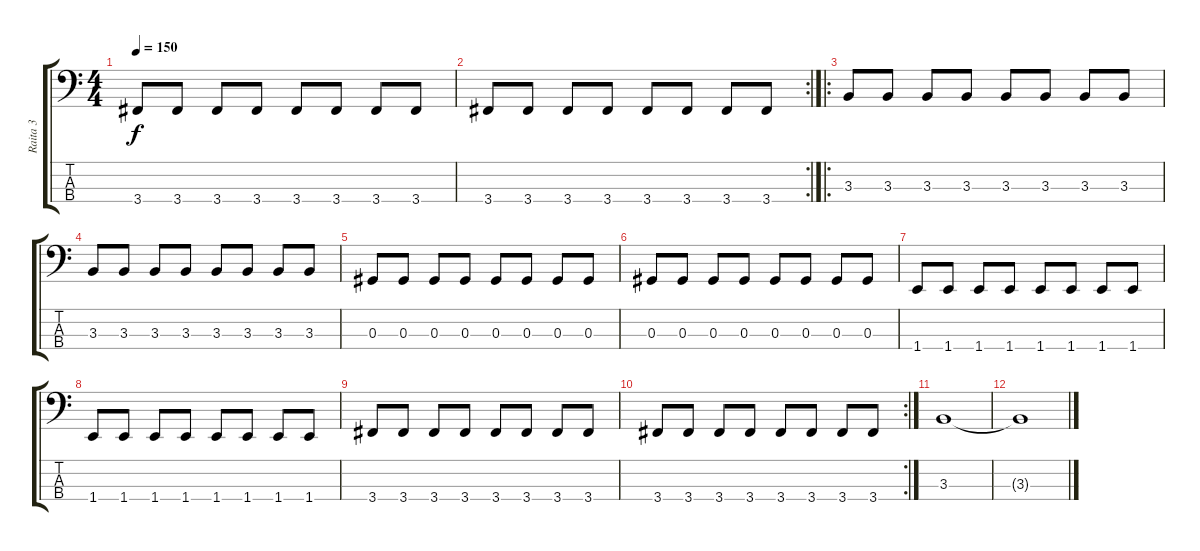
\track ("Raita 3" "Raita 3") {instrument electricbassfinger}
\staff {score tabs}
\tuning (Gb2 Db2 Ab1 Eb1) {hide}
\ts (4 4)
\tempo 150
\clef f4
\ks c
3.4.8{dy f} 3.4.8 3.4.8 3.4.8 3.4.8 3.4.8 3.4.8 3.4.8 |
\rc 2
3.4.8 3.4.8 3.4.8 3.4.8 3.4.8 3.4.8 3.4.8 3.4.8 |
\ro
3.3.8 3.3.8 3.3.8 3.3.8 3.3.8 3.3.8 3.3.8 3.3.8 |
3.3.8 3.3.8 3.3.8 3.3.8 3.3.8 3.3.8 3.3.8 3.3.8 |
0.3.8 0.3.8 0.3.8 0.3.8 0.3.8 0.3.8 0.3.8 0.3.8 |
0.3.8 0.3.8 0.3.8 0.3.8 0.3.8 0.3.8 0.3.8 0.3.8 |
1.4.8 1.4.8 1.4.8 1.4.8 1.4.8 1.4.8 1.4.8 1.4.8 |
1.4.8 1.4.8 1.4.8 1.4.8 1.4.8 1.4.8 1.4.8 1.4.8 |
3.4.8 3.4.8 3.4.8 3.4.8 3.4.8 3.4.8 3.4.8 3.4.8 |
\rc 2
3.4.8 3.4.8 3.4.8 3.4.8 3.4.8 3.4.8 3.4.8 3.4.8 |
3.3.1{volume 0} |
3.3{t}.1
